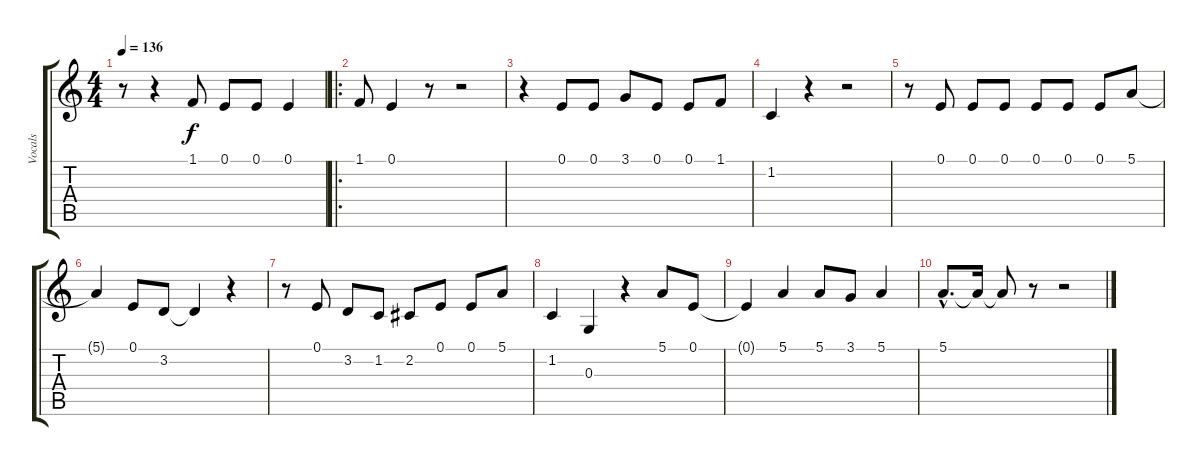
\track ("Vocals" "Vocals") {instrument lead2sawtooth}
\staff {score tabs}
\tuning (E4 B3 G3 D3 A2 E2) {hide}
\ts (4 4)
\tempo 136
\clef g2
\ks c
r.8{dy f} r.4 1.1.8 0.1.8 0.1.8 0.1.4 |
\ro
1.1.8 0.1.4 r.8 r.2 |
r.4 0.1.8 0.1.8 3.1.8 0.1.8 0.1.8 1.1.8 |
1.2.4 r.4 r.2 |
r.8 0.1.8 0.1.8 0.1.8 0.1.8 0.1.8 0.1.8 5.1.8 |
5.1{t}.4 0.1.8 3.2.8 3.2{t}.4 r.4 |
r.8 0.1.8 3.2.8 1.2.8 2.2.8 0.1.8 0.1.8 5.1.8 |
1.2.4 0.3.4 r.4 5.1.8 0.1.8 |
0.1{t}.4 5.1.4 5.1.8 3.1.8 5.1.4 |
5.1{hac}.8{d} 5.1{t}.16 5.1{t}.8 r.8 r.2
